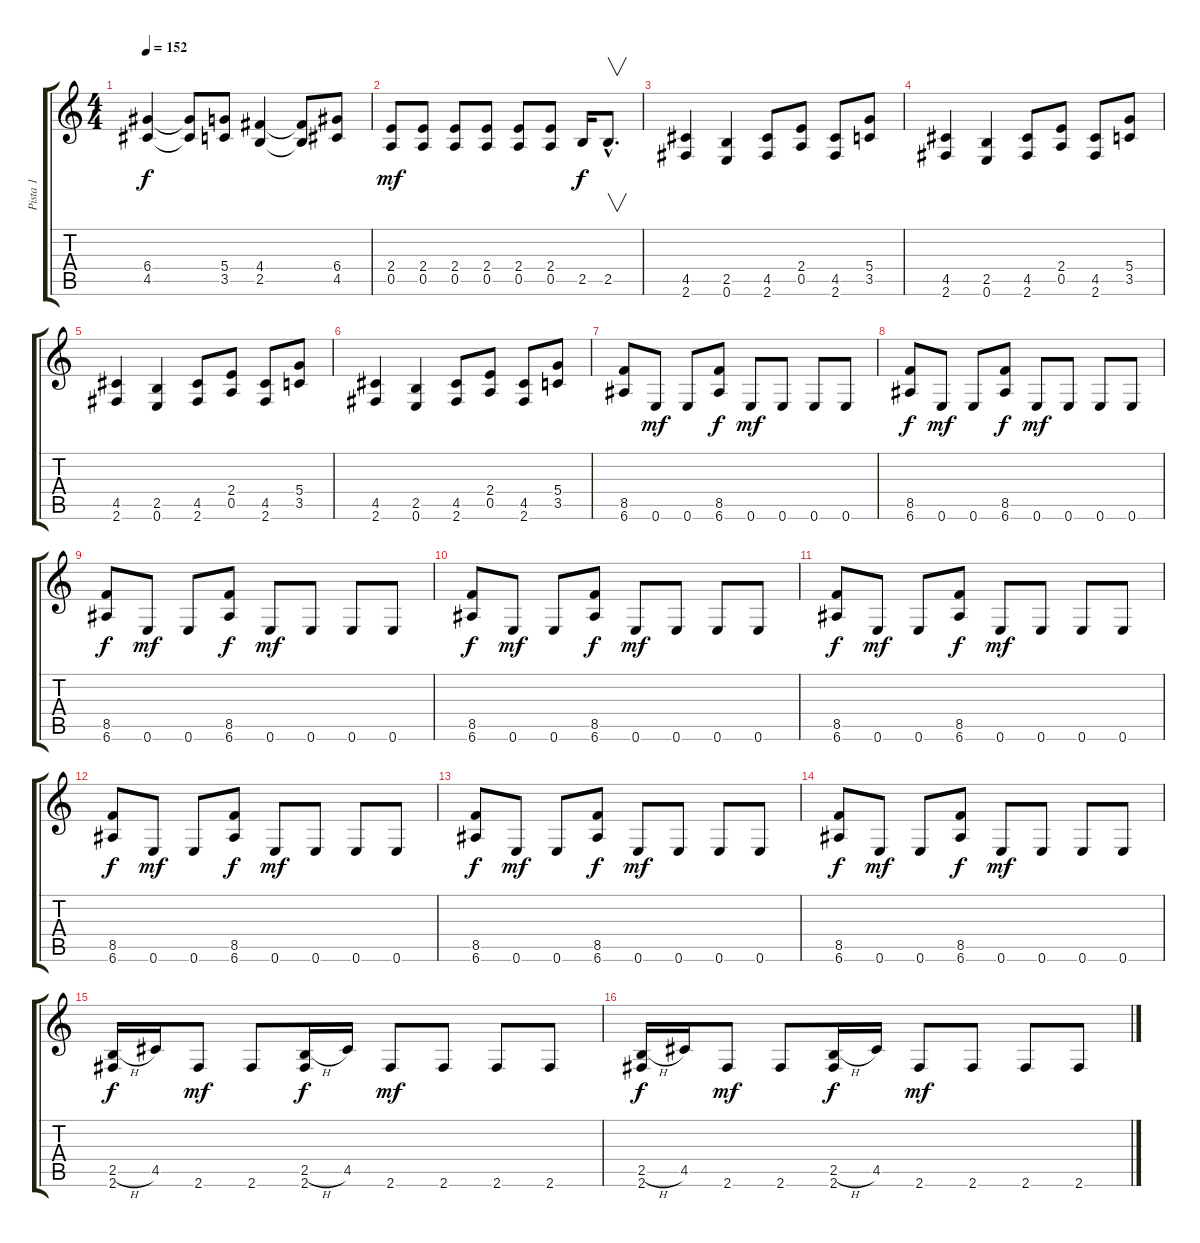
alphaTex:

\track ("Pista 1" "Pista 1") {instrument overdrivenguitar}
\staff {score tabs}
\tuning (E4 B3 G3 D3 A2 E2) {hide}
\ts (4 4)
\tempo 152
\clef g2
\ks c
(6.4 4.5).4{dy f} (6.4{t} 4.5{t}).8 (5.4 3.5).8 (4.4 2.5).4 (4.4{t} 2.5{t}).8 (6.4 4.5).8 |
(2.4 0.5).8{dy mf} (2.4 0.5).8 (2.4 0.5).8 (2.4 0.5).8 (2.4 0.5).8 (2.4 0.5).8 2.5.16{dy f} 2.5{hac}.8{v d} |
(4.5 2.6).4 (2.5 0.6).4 (4.5 2.6).8 (2.4 0.5).8 (4.5 2.6).8 (5.4 3.5).8 |
(4.5 2.6).4 (2.5 0.6).4 (4.5 2.6).8 (2.4 0.5).8 (4.5 2.6).8 (5.4 3.5).8 |
(4.5 2.6).4 (2.5 0.6).4 (4.5 2.6).8 (2.4 0.5).8 (4.5 2.6).8 (5.4 3.5).8 |
(4.5 2.6).4 (2.5 0.6).4 (4.5 2.6).8 (2.4 0.5).8 (4.5 2.6).8 (5.4 3.5).8 |
(8.5 6.6).8 0.6.8{dy mf} 0.6.8 (8.5 6.6).8{dy f} 0.6.8{dy mf} 0.6.8 0.6.8 0.6.8 |
(8.5 6.6).8{dy f} 0.6.8{dy mf} 0.6.8 (8.5 6.6).8{dy f} 0.6.8{dy mf} 0.6.8 0.6.8 0.6.8 |
(8.5 6.6).8{dy f} 0.6.8{dy mf} 0.6.8 (8.5 6.6).8{dy f} 0.6.8{dy mf} 0.6.8 0.6.8 0.6.8 |
(8.5 6.6).8{dy f} 0.6.8{dy mf} 0.6.8 (8.5 6.6).8{dy f} 0.6.8{dy mf} 0.6.8 0.6.8 0.6.8 |
(8.5 6.6).8{dy f} 0.6.8{dy mf} 0.6.8 (8.5 6.6).8{dy f} 0.6.8{dy mf} 0.6.8 0.6.8 0.6.8 |
(8.5 6.6).8{dy f} 0.6.8{dy mf} 0.6.8 (8.5 6.6).8{dy f} 0.6.8{dy mf} 0.6.8 0.6.8 0.6.8 |
(8.5 6.6).8{dy f} 0.6.8{dy mf} 0.6.8 (8.5 6.6).8{dy f} 0.6.8{dy mf} 0.6.8 0.6.8 0.6.8 |
(8.5 6.6).8{dy f} 0.6.8{dy mf} 0.6.8 (8.5 6.6).8{dy f} 0.6.8{dy mf} 0.6.8 0.6.8 0.6.8 |
(2.5{h} 2.6).16{dy f} 4.5.16 2.6.8{dy mf} 2.6.8 (2.5{h} 2.6).16{dy f} 4.5.16 2.6.8{dy mf} 2.6.8 2.6.8 2.6.8 |
(2.5{h} 2.6).16{dy f} 4.5.16 2.6.8{dy mf} 2.6.8 (2.5{h} 2.6).16{dy f} 4.5.16 2.6.8{dy mf} 2.6.8 2.6.8 2.6.8
